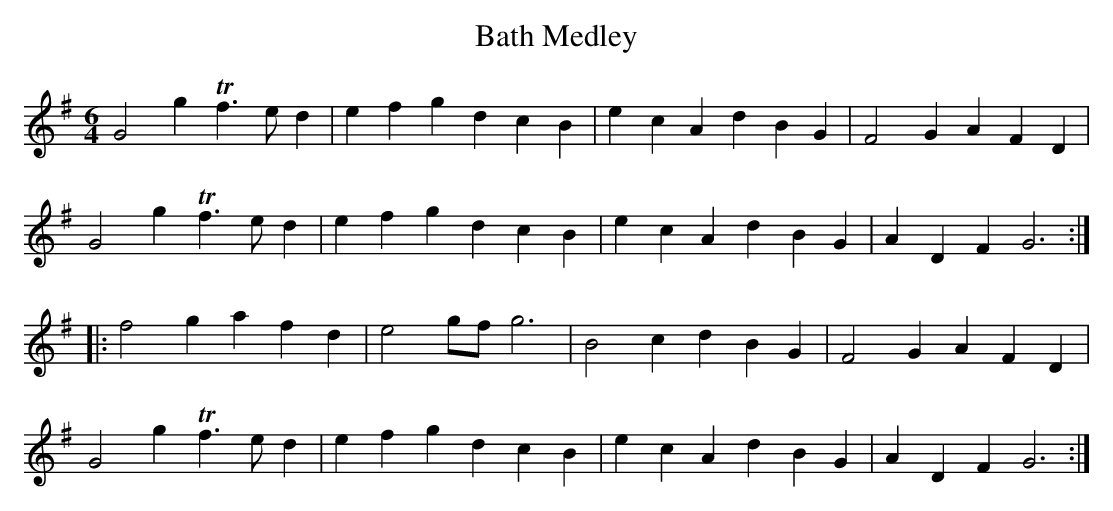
X:1
T:Bath Medley
M:6/4
L:1/8
K:G
G4g2 Tf3ed2|e2f2g2 d2c2B2|e2c2A2 d2B2G2|F4G2 A2F2D2|
G4g2Tf3ed2|e2f2g2 d2c2B2|e2c2A2 d2B2G2|A2D2F2 G6:|
|:f4g2 a2f2d2|e4gf g6|B4c2d2B2G2|F4 G2 A2F2D2|
G4g2Tf3ed2|e2f2g2d2c2B2|e2c2A2d2B2G2|A2D2F2 G6:|]
